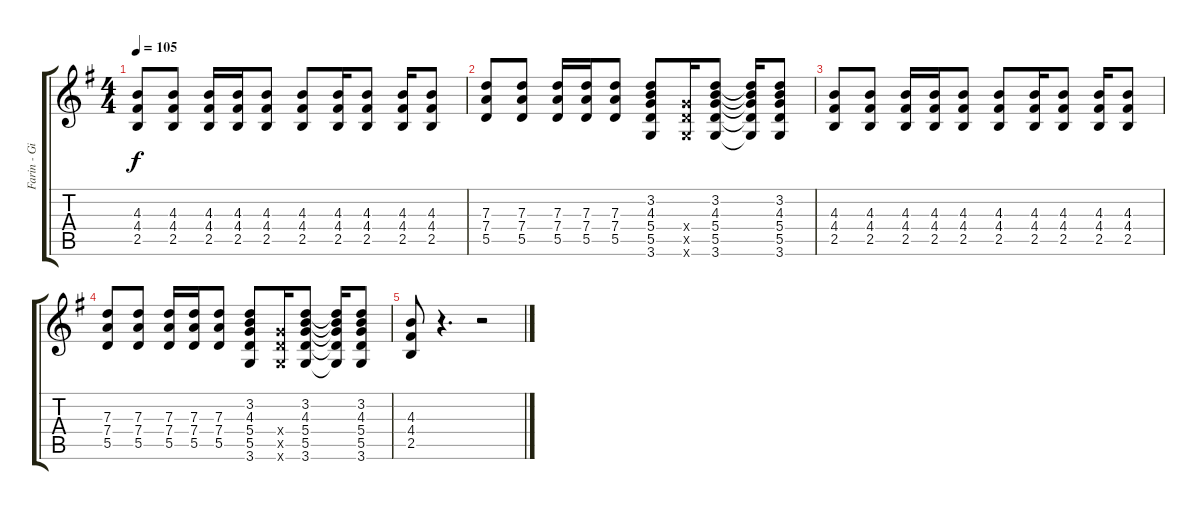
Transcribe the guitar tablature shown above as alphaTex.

\track ("Farin - Gitarre 2 (freiwillig)" "Farin - Gi") {mute instrument overdrivenguitar}
\staff {score tabs}
\tuning (E4 B3 G3 D3 A2 E2) {hide}
\ts (4 4)
\tempo 105
\clef g2
\ks g
(4.3 4.4 2.5).8{dy f} (4.3 4.4 2.5).8 (4.3 4.4 2.5).16 (4.3 4.4 2.5).16 (4.3 4.4 2.5).8 (4.3 4.4 2.5).8 (4.3 4.4 2.5).16 (4.3 4.4 2.5).8 (4.3 4.4 2.5).16 (4.3 4.4 2.5).8 |
(7.3 7.4 5.5).8 (7.3 7.4 5.5).8 (7.3 7.4 5.5).16 (7.3 7.4 5.5).16 (7.3 7.4 5.5).8 (3.2 4.3 5.4 5.5 3.6).8 (5.4{x} 5.5{x} 3.6{x}).16 (3.2 4.3 5.4 5.5 3.6).8 (3.2{t} 4.3{t} 5.4{t} 5.5{t} 3.6{t}).16 (3.2 4.3 5.4 5.5 3.6).8 |
(4.3 4.4 2.5).8 (4.3 4.4 2.5).8 (4.3 4.4 2.5).16 (4.3 4.4 2.5).16 (4.3 4.4 2.5).8 (4.3 4.4 2.5).8 (4.3 4.4 2.5).16 (4.3 4.4 2.5).8 (4.3 4.4 2.5).16 (4.3 4.4 2.5).8 |
(7.3 7.4 5.5).8 (7.3 7.4 5.5).8 (7.3 7.4 5.5).16 (7.3 7.4 5.5).16 (7.3 7.4 5.5).8 (3.2 4.3 5.4 5.5 3.6).8 (5.4{x} 5.5{x} 3.6{x}).16 (3.2 4.3 5.4 5.5 3.6).8 (3.2{t} 4.3{t} 5.4{t} 5.5{t} 3.6{t}).16 (3.2 4.3 5.4 5.5 3.6).8 |
(4.3 4.4 2.5).8 r.4{d} r.2
